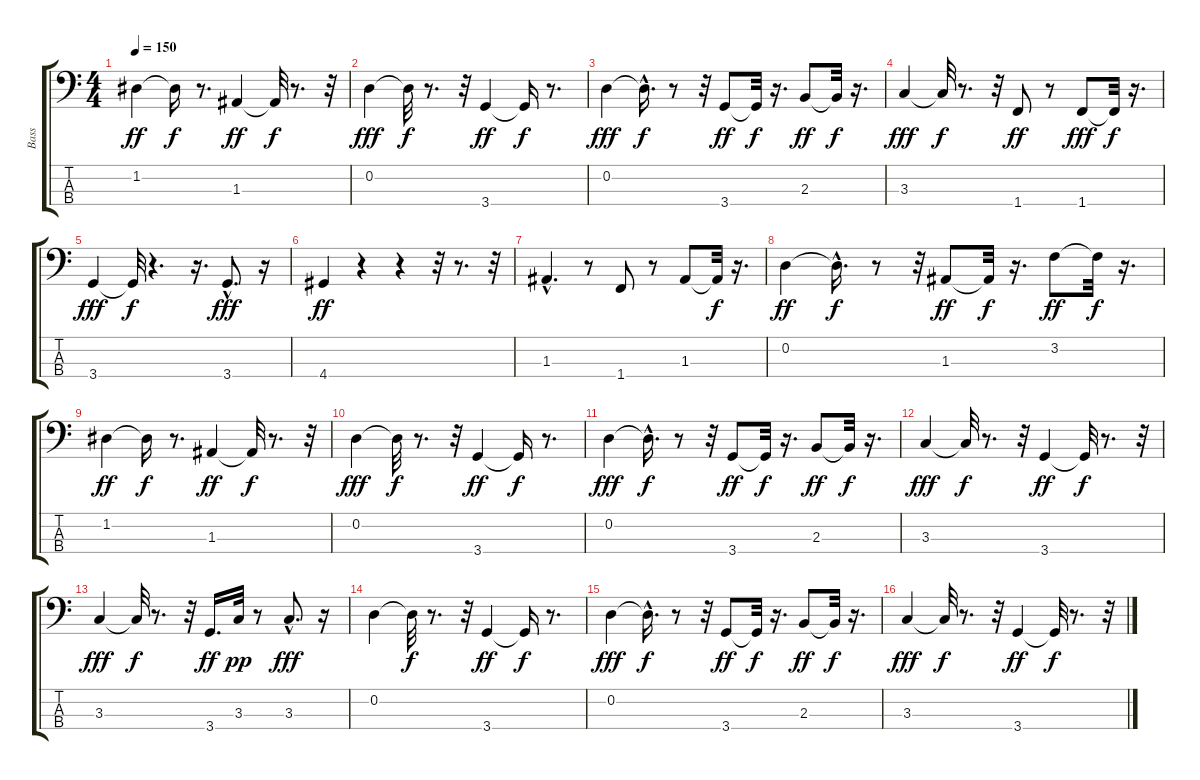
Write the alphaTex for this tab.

\track ("Bass" "Bass") {instrument electricbassfinger}
\staff {score tabs}
\tuning (G2 D2 A1 E1) {hide}
\ts (4 4)
\tempo 150
\clef f4
\ks c
1.2.4{dy ff} 1.2{t}.16{dy f} r.8{d} 1.3.4{dy ff} 1.3{t}.32{dy f} r.8{d} r.32 |
0.2.4{dy fff} 0.2{t}.32{dy f} r.8{d} r.32 3.4.4{dy ff} 3.4{t}.16{dy f} r.8{d} |
0.2.4{dy fff} 0.2{hac t}.16{d dy f} r.8 r.32 3.4.8{dy ff} 3.4{t}.32{dy f} r.16{d} 2.3.8{dy ff} 2.3{t}.32{dy f} r.16{d} |
3.3.4{dy fff} 3.3{t}.32{dy f} r.8{d} r.32 1.4.8{dy ff} r.8 1.4.8{dy fff} 1.4{t}.32{dy f} r.16{d} |
3.4.4{dy fff} 3.4{t}.32{dy f} r.4{d} r.16{d} 3.4{hac}.8{d dy fff} r.16 |
4.4.4{dy ff} r.4 r.4 r.32 r.8{d} r.32 |
1.3{hac}.4{d} r.8 1.4.8 r.8 1.3.8 1.3{t}.32{dy f} r.16{d} |
0.2.4{dy ff} 0.2{hac t}.16{d dy f} r.8 r.32 1.3.8{dy ff} 1.3{t}.32{dy f} r.16{d} 3.2.8{dy ff} 3.2{t}.32{dy f} r.16{d} |
1.2.4{dy ff} 1.2{t}.16{dy f} r.8{d} 1.3.4{dy ff} 1.3{t}.32{dy f} r.8{d} r.32 |
0.2.4{dy fff} 0.2{t}.32{dy f} r.8{d} r.32 3.4.4{dy ff} 3.4{t}.16{dy f} r.8{d} |
0.2.4{dy fff} 0.2{hac t}.16{d dy f} r.8 r.32 3.4.8{dy ff} 3.4{t}.32{dy f} r.16{d} 2.3.8{dy ff} 2.3{t}.32{dy f} r.16{d} |
3.3.4{dy fff} 3.3{t}.32{dy f} r.8{d} r.32 3.4.4{dy ff} 3.4{t}.32{dy f} r.8{d} r.32 |
3.3.4{dy fff} 3.3{t}.32{dy f} r.8{d} r.32 3.4.16{d dy ff} 3.3.32{dy pp} r.8 3.3{hac}.8{d dy fff} r.16 |
0.2.4 0.2{t}.32{dy f} r.8{d} r.32 3.4.4{dy ff} 3.4{t}.16{dy f} r.8{d} |
0.2.4{dy fff} 0.2{hac t}.16{d dy f} r.8 r.32 3.4.8{dy ff} 3.4{t}.32{dy f} r.16{d} 2.3.8{dy ff} 2.3{t}.32{dy f} r.16{d} |
3.3.4{dy fff} 3.3{t}.32{dy f} r.8{d} r.32 3.4.4{dy ff} 3.4{t}.32{dy f} r.8{d} r.32
